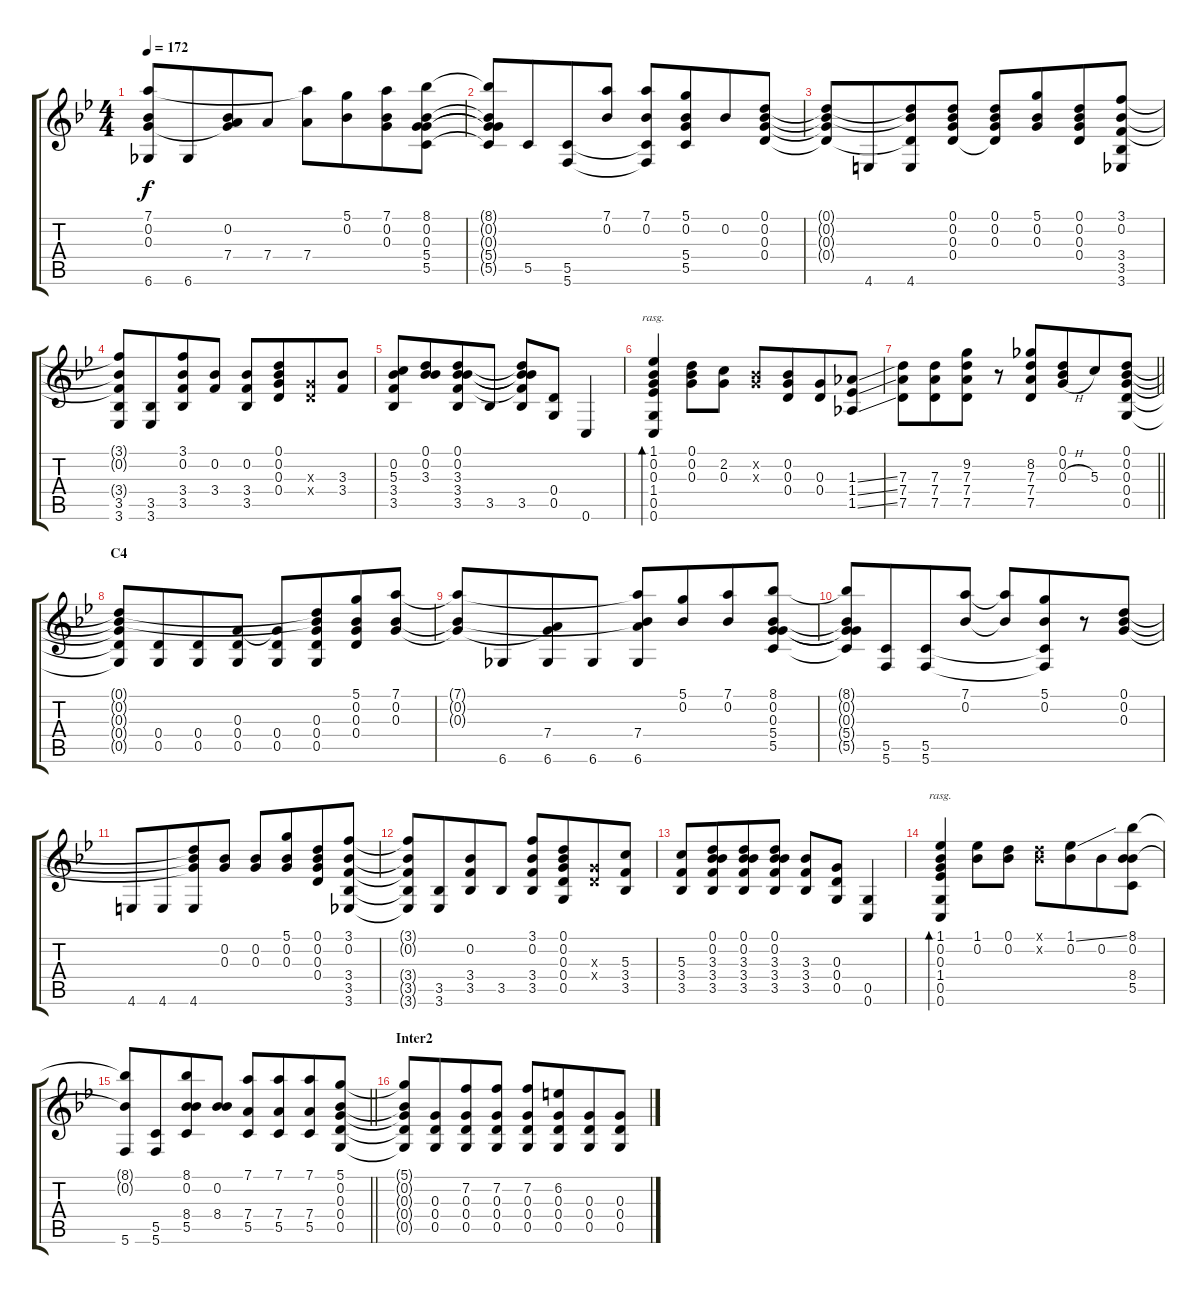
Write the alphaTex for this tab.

\track "" {instrument acousticguitarsteel}
\staff {score tabs}
\tuning (D4 Bb3 G3 D3 G2 C2) {hide}
\ts (4 4)
\tempo 172
\clef g2
\ks bb
(7.1{t} 0.2{t} 0.3{t} 6.6).8{dy f} 6.6.8{beam merge} (0.2 0.3{t} 7.4).8 7.4.8 (7.1{t} 7.4).8 (5.1 0.2).8{beam merge} (7.1 0.2 0.3).8 (8.1 0.2 0.3 5.4 5.5).8 |
(8.1{t} 0.2{t} 0.3{t} 5.4{t} 5.5{t}).8 5.5.8{beam merge} (5.5 5.6).8 (7.1 0.2).8 (7.1 0.2 5.5{t} 5.6{t}).8 (5.1 0.2 5.4 5.5).8{beam merge} 0.2.8 (0.1 0.2 0.3 0.4).8 |
(0.1{t} 0.2{t} 0.3{t} 0.4{t}).8 4.6.8{beam merge} (0.1{t} 0.2{t} 0.4{t} 4.6).8 (0.1 0.2 0.3 0.4).8 (0.1 0.2 0.3 0.4{t}).8 (5.1 0.2 0.3).8{beam merge} (0.1 0.2 0.3 0.4).8 (3.1 0.2 3.4 3.5 3.6).8 |
(3.1{t} 0.2{t} 3.4{t} 3.5 3.6).8 (3.5 3.6).8{beam merge} (3.1 0.2 3.4 3.5).8 (0.2 3.4).8 (0.2 3.4 3.5).8 (0.1 0.2 0.3 0.4).8{beam merge} (0.3{x} 0.4{x}).8 (3.3 3.4).8 |
(0.2 5.3 3.4 3.5).8 (0.1 0.2 3.3).8{beam merge} (0.1 0.2 3.3 3.4 3.5).8 3.5.8 (0.1{t} 0.2{t} 3.3{t} 3.4{t} 3.5).8 (0.4 0.5).8 0.6.4 |
(1.1 0.2 0.3 1.4 0.5 0.6).4{bd 120 rasg ii} (0.1 0.2 0.3).8 (2.2 0.3).8 (0.2{x} 0.3{x}).8 (0.2 0.3 0.4).8{beam merge} (0.3 0.4).8 (1.3{ss} 1.4{ss} 1.5{ss}).8 |
\barLineRight lightlight
(7.3 7.4 7.5).8 (7.3 7.4 7.5).8{beam merge} (9.2 7.3 7.4 7.5).8 r.8 (8.2 7.3 7.4 7.5).8 (0.1 0.2 0.3{h}).8{beam merge} 5.3.8 (0.1 0.2 0.3 0.4 0.5).8 |
\section ("" "C4")
(0.1{t} 0.2{t} 0.3{t} 0.4{t} 0.5{t}).8 (0.4 0.5).8{beam merge} (0.4 0.5).8 (0.3 0.4 0.5).8 (0.3{t} 0.4 0.5).8 (0.1{t} 0.2{t} 0.3 0.4 0.5).8{beam merge} (5.1 0.2 0.3 0.4).8 (7.1 0.2 0.3).8 |
(7.1{t} 0.2{t} 0.3{t}).8 6.6.8{beam merge} (0.3{t} 7.4 6.6).8 6.6.8 (7.1{t} 0.2{t} 7.4 6.6).8 (5.1 0.2).8{beam merge} (7.1 0.2).8 (8.1 0.2 0.3 5.4 5.5).8 |
(8.1{t} 0.2{t} 0.3{t} 5.4{t} 5.5{t}).8 (5.5 5.6).8{beam merge} (5.5 5.6).8 (7.1 0.2).8 (7.1{t} 0.2{t}).8 (5.1 0.2 5.5{t} 5.6{t}).8{beam merge} r.8 (0.1 0.2 0.3).8 |
4.6.8 4.6.8{beam merge} (0.1{t} 0.2{t} 0.3{t} 4.6).8 (0.2 0.3).8 (0.2 0.3).8 (5.1 0.2 0.3).8{beam merge} (0.1 0.2 0.3 0.4).8 (3.1 0.2 3.4 3.5 3.6).8 |
(3.1{t} 0.2{t} 3.4{t} 3.5{t} 3.6{t}).8 (3.5 3.6).8{beam merge} (0.2 3.4 3.5).8 3.5.8 (3.1 0.2 3.4 3.5).8 (0.1 0.2 0.3 0.4 0.5).8{beam merge} (0.3{x} 0.4{x}).8 (5.3 3.4 3.5).8 |
(5.3 3.4 3.5).8 (0.1 0.2 3.3 3.4 3.5).8{beam merge} (0.1 0.2 3.3 3.4 3.5).8 (0.1 0.2 3.3 3.4 3.5).8 (3.3 3.4 3.5).8 (0.3 0.4 0.5).8 (0.5 0.6).4 |
(1.1 0.2 0.3 1.4 0.5 0.6).4{bd 120 rasg ii} (1.1 0.2).8 (0.1 0.2).8 (0.1{x} 0.2{x}).8 (1.1{ss} 0.2).8{beam merge} 0.2.8 (8.1 0.2 8.4 5.5).8 |
\barLineRight lightlight
(8.1{t} 0.2{t} 5.6).8 (5.5 5.6).8{beam merge} (8.1 0.2 8.4 5.5).8 (0.2 8.4).8 (7.1 7.4 5.5).8 (7.1 7.4 5.5).8{beam merge} (7.1 7.4 5.5).8 (5.1 0.2 0.3 0.4 0.5).8 |
\section ("" "Inter2")
(5.1{t} 0.2{t} 0.3{t} 0.4{t} 0.5{t}).8 (0.3 0.4 0.5).8{beam merge} (7.2 0.3 0.4 0.5).8 (7.2 0.3 0.4 0.5).8{beam split} (7.2 0.3 0.4 0.5).8 (6.2 0.3 0.4 0.5).8{beam merge} (0.3 0.4 0.5).8 (0.3 0.4 0.5).8
